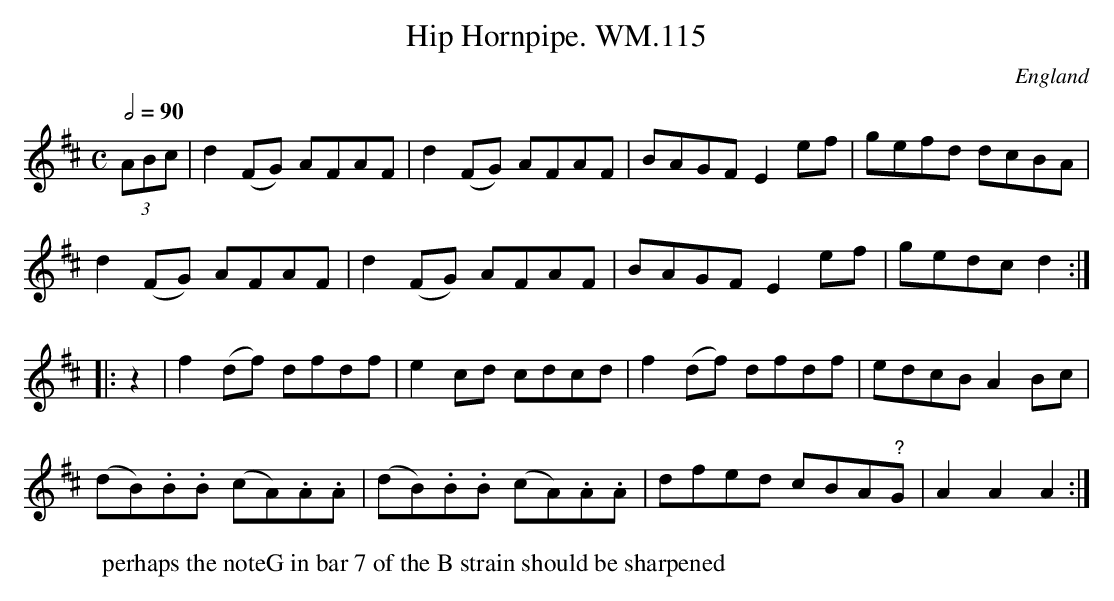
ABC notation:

X:1
T:Hip Hornpipe. WM.115
L:1/8
M:C
O:England
Q:1/2=90
K:D
(3ABc|d2(FG) AFAF|d2(FG) AFAF|BAGFE2ef|gefd dcBA|!
d2(FG) AFAF|d2(FG) AFAF|BAGFE2ef|gedcd2:|!
|:z2|f2(df) dfdf|e2cd cdcd|f2(df) dfdf|edcBA2Bc|!
(dB).B.B (cA).A.A|(dB).B.B (cA).A.A|dfed cBA"?"G|A2A2A2:|
W:perhaps the noteG in bar 7 of the B strain should be sharpened
